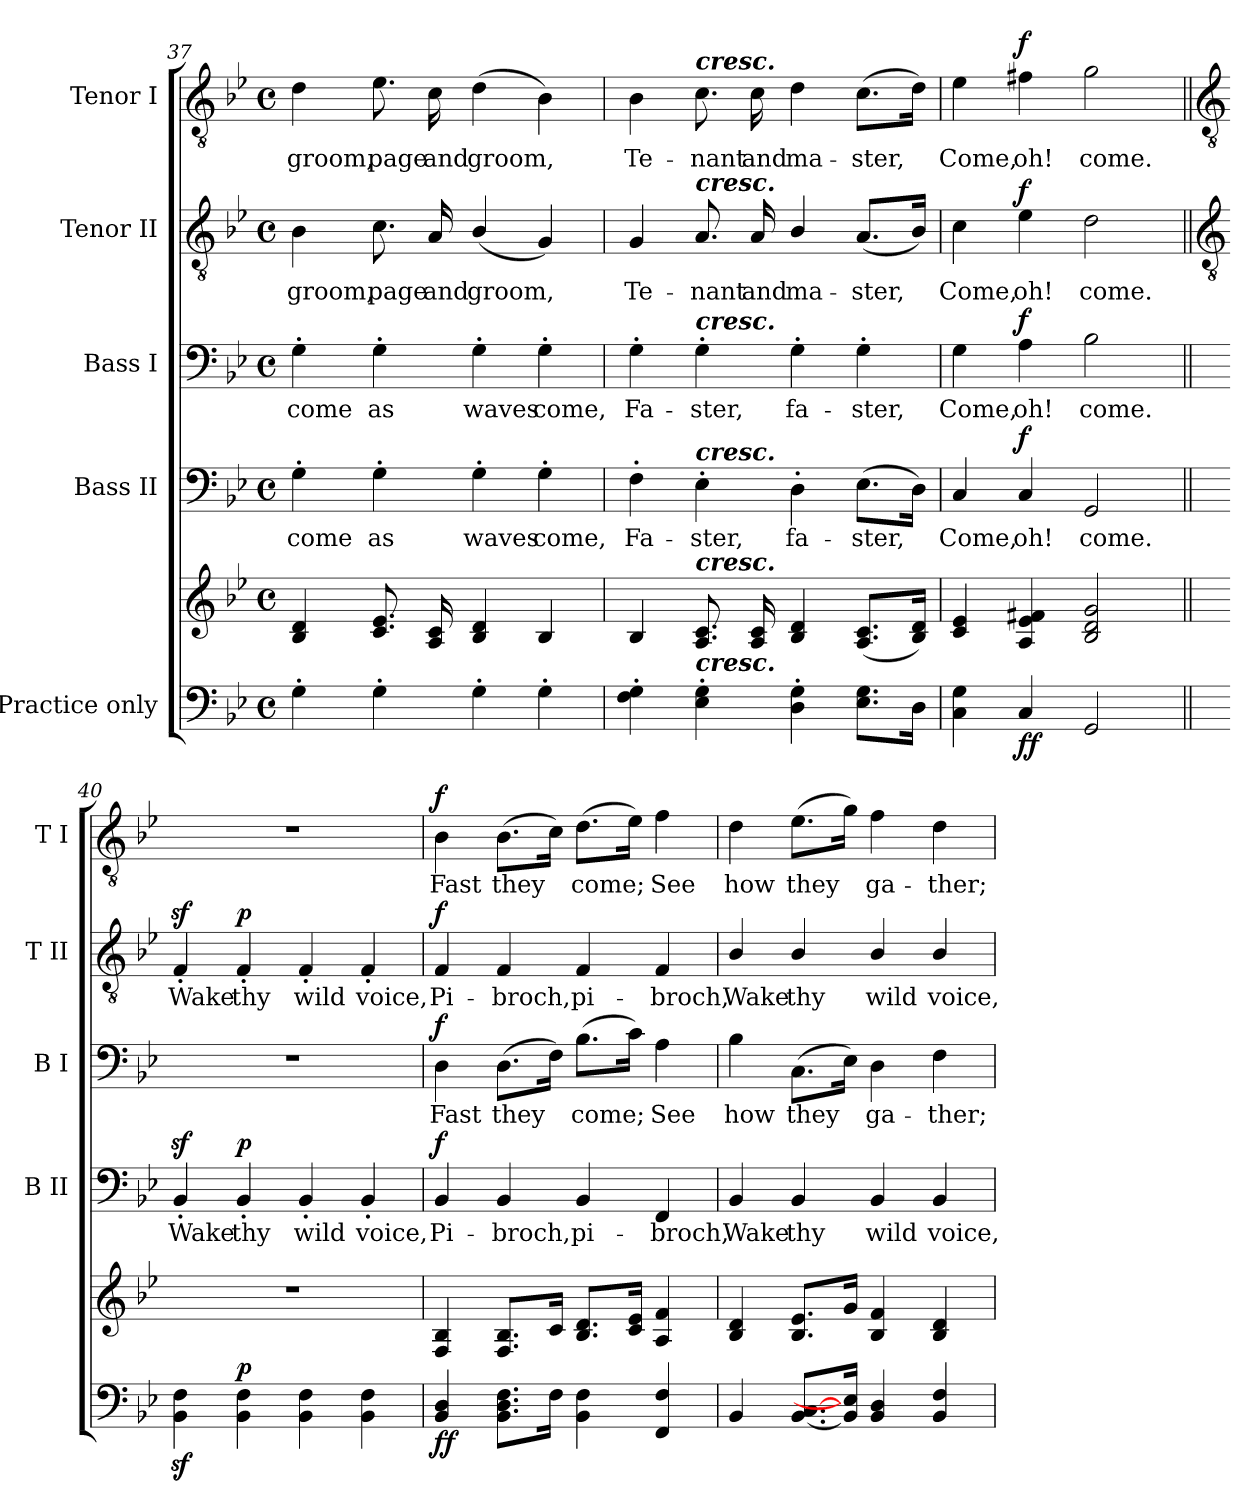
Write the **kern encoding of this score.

**kern	**kern	**dynam	**kern	**text	**dynam	**kern	**text	**dynam	**kern	**text	**dynam	**kern	**text	**dynam
*part5	*part5	*part5	*part4	*part4	*part4	*part3	*part3	*part3	*part2	*part2	*part2	*part1	*part1	*part1
*staff6	*staff5	*staff5/6	*staff4	*staff4	*staff4	*staff3	*staff3	*staff3	*staff2	*staff2	*staff2	*staff1	*staff1	*staff1
*I"Practice only	*	*	*I"Bass II	*	*	*I"Bass I	*	*	*I"Tenor II	*	*	*I"Tenor I	*	*
*	*	*	*I'B II	*	*	*I'B I	*	*	*I'T II	*	*	*I'T I	*	*
!!LO:LB:g=z
*clefF4	*clefG2	*	*clefF4	*	*	*clefF4	*	*	*clefGv2	*	*	*clefGv2	*	*
*k[b-e-]	*k[b-e-]	*	*k[b-e-]	*	*	*k[b-e-]	*	*	*k[b-e-]	*	*	*k[b-e-]	*	*
*B-:	*B-:	*	*B-:	*	*	*B-:	*	*	*B-:	*	*	*B-:	*	*
*M4/4	*M4/4	*	*M4/4	*	*	*M4/4	*	*	*M4/4	*	*	*M4/4	*	*
*met(c)	*met(c)	*	*met(c)	*	*	*met(c)	*	*	*met(c)	*	*	*met(c)	*	*
=37	=37	=37	=37	=37	=37	=37	=37	=37	=37	=37	=37	=37	=37	=37
!	!	!	!	!LO:LY:b	!	!	!LO:LY:b	!	!	!LO:LY:b	!	!	!LO:LY:b	!
4G'	4B- 4d	.	4G'	come	.	4G'	come	.	4B-	groom,	.	4d	groom,	.
!	!	!	!	!LO:LY:b	!	!	!LO:LY:b	!	!	!LO:LY:b	!	!	!LO:LY:b	!
4G'	8.c 8.e-	.	4G'	as	.	4G'	as	.	8.c	page	.	8.e-	page	.
!	!	!	!	!	!	!	!	!	!	!LO:LY:b	!	!	!LO:LY:b	!
.	16A 16c	.	.	.	.	.	.	.	16A	and	.	16c	and	.
!	!	!	!	!LO:LY:b	!	!	!LO:LY:b	!	!	!LO:LY:b	!	!	!LO:LY:b	!
4G'	4B- 4d	.	4G'	waves	.	4G'	waves	.	(<4B-/	groom,	.	(>4d	groom,	.
!	!	!	!	!LO:LY:b	!	!	!LO:LY:b	!	!	!	!	!	!	!
4G'	4B-	.	4G'	come,	.	4G'	come,	.	4G)	.	.	4B-)	.	.
=38	=38	=38	=38	=38	=38	=38	=38	=38	=38	=38	=38	=38	=38	=38
!	!	!	!	!LO:LY:b	!	!	!LO:LY:b	!	!	!LO:LY:b	!	!	!LO:LY:b	!
4F' 4G'	4B-	.	4F'	Fa-	.	4G'	Fa-	.	4G	Te-	.	4B-	Te-	.
!	!	!	!	!	!	!	!	!	!	!	!	!LO:TX:a:Bi:t=cresc.	!	!
!	!	!	!	!	!	!	!	!	!LO:TX:a:Bi:t=cresc.	!	!	!	!	!
!	!	!	!	!	!	!LO:TX:a:Bi:t=cresc.	!	!	!	!	!	!	!	!
!	!	!	!LO:TX:a:Bi:t=cresc.	!	!	!	!	!	!	!	!	!	!	!
!	!LO:TX:a:Bi:t=cresc.	!	!	!	!	!	!	!	!	!	!	!	!	!
!LO:TX:a:Bi:t=cresc.	!	!	!	!	!	!	!	!	!	!	!	!	!	!
!	!	!	!	!LO:LY:b	!	!	!LO:LY:b	!	!	!LO:LY:b	!	!	!LO:LY:b	!
4E-' 4G'	8.A 8.c	.	4E-'	-ster,	.	4G'	-ster,	.	8.A	-nant	.	8.c	-nant	.
!	!	!	!	!	!	!	!	!	!	!LO:LY:b	!	!	!LO:LY:b	!
.	16A 16c	.	.	.	.	.	.	.	16A	and	.	16c	and	.
!	!	!	!	!LO:LY:b	!	!	!LO:LY:b	!	!	!LO:LY:b	!	!	!LO:LY:b	!
4D' 4G'	4B- 4d	.	4D'	fa-	.	4G'	fa-	.	4B-/	ma-	.	4d	ma-	.
!	!	!	!	!LO:LY:b	!	!	!LO:LY:b	!	!	!LO:LY:b	!	!	!LO:LY:b	!
8.E- 8.GL	(<8.A 8.cL	.	(>8.E-L	-ster,	.	4G'	-ster,	.	(<8.AL	-ster,	.	(>8.cL	-ster,	.
16DJ	16B- 16dJ)	.	16DJ)	.	.	.	.	.	16B-J)	.	.	16dJ)	.	.
=39	=39	=39	=39	=39	=39	=39	=39	=39	=39	=39	=39	=39	=39	=39
!	!	!	!	!LO:LY:b	!	!	!LO:LY:b	!	!	!LO:LY:b	!	!	!LO:LY:b	!
4C 4G	4c 4e-	.	4C	Come,	.	4G	Come,	.	4c	Come,	.	4e-	Come,	.
!	!	!LO:DY:b=2	!	!LO:LY:b	!	!	!LO:LY:b	!	!	!LO:LY:b	!	!	!LO:LY:b	!
!	!	!LO:DY:n=1:b	!	!	!LO:DY:b	!	!	!LO:DY:b	!	!	!LO:DY:b	!	!	!LO:DY:b
4C	4A 4e- 4f#X	f f	4C	oh!	f	4A	oh!	f	4e-	oh!	f	4f#X	oh!	f
!	!	!	!	!LO:LY:b	!	!	!LO:LY:b	!	!	!LO:LY:b	!	!	!LO:LY:b	!
2GG	2B- 2d 2g	.	2GG	come.	.	2B-	come.	.	2d	come.	.	2g	come.	.
!!LO:LB:g=z
=40||	=40||	=40||	=40||	=40||	=40||	=40||	=40||	=40||	=40||	=40||	=40||	=40||	=40||	=40||
*	*	*	*	*	*	*	*	*	*clefGv2	*	*	*clefGv2	*	*
!	!	!	!	!LO:LY:b	!	!	!	!	!	!LO:LY:b	!	!	!	!
4BB-z> 4Fz>	1r	.	4BB-z<'	Wake	.	1r	.	.	4Fz<'	Wake	.	1r	.	.
!	!	!LO:DY:a=2	!	!LO:LY:b	!LO:DY:b	!	!	!	!	!LO:LY:b	!LO:DY:b	!	!	!
4BB- 4F	.	p	4BB-'	thy	p	.	.	.	4F'	thy	p	.	.	.
!	!	!	!	!LO:LY:b	!	!	!	!	!	!LO:LY:b	!	!	!	!
4BB- 4F	.	.	4BB-'	wild	.	.	.	.	4F'	wild	.	.	.	.
!	!	!	!	!LO:LY:b	!	!	!	!	!	!LO:LY:b	!	!	!	!
4BB- 4F	.	.	4BB-'	voice,	.	.	.	.	4F'	voice,	.	.	.	.
=41	=41	=41	=41	=41	=41	=41	=41	=41	=41	=41	=41	=41	=41	=41
!	!	!LO:DY:b=2	!	!LO:LY:b	!	!	!LO:LY:b	!	!	!LO:LY:b	!	!	!LO:LY:b	!
!	!	!LO:DY:n=1:b	!	!	!LO:DY:b	!	!	!LO:DY:b	!	!	!LO:DY:b	!	!	!LO:DY:b
4BB- 4D	4F 4B-	f f	4BB-	Pi-	f	4D	Fast	f	4F	Pi-	f	4B-	Fast	f
!	!	!	!	!LO:LY:b	!	!	!LO:LY:b	!	!	!LO:LY:b	!	!	!LO:LY:b	!
8.BB- 8.D 8.FL	8.F 8.B-L	.	4BB-	-broch,	.	(>8.DL	they	.	4F	-broch,	.	(>8.B-L	they	.
16FJ	16cJ	.	.	.	.	16FJ)	.	.	.	.	.	16cJ)	.	.
!	!	!	!	!LO:LY:b	!	!	!LO:LY:b	!	!	!LO:LY:b	!	!	!LO:LY:b	!
4BB- 4F	8.B- 8.dL	.	4BB-	pi-	.	(>8.B-L	come;	.	4F	pi-	.	(>8.dL	come;	.
.	16c 16e-J	.	.	.	.	16cJ)	.	.	.	.	.	16e-J)	.	.
!	!	!	!	!LO:LY:b	!	!	!LO:LY:b	!	!	!LO:LY:b	!	!	!LO:LY:b	!
4FF 4F	4A 4f	.	4FF	-broch,	.	4A	See	.	4F	-broch,	.	4f	See	.
=42	=42	=42	=42	=42	=42	=42	=42	=42	=42	=42	=42	=42	=42	=42
!	!	!	!	!LO:LY:b	!	!	!LO:LY:b	!	!	!LO:LY:b	!	!	!LO:LY:b	!
4BB-/	4B- 4d	.	4BB-/	Wake	.	4B-	how	.	4B-/	Wake	.	4d	how	.
!	!	!	!	!LO:LY:b	!	!	!LO:LY:b	!	!	!LO:LY:b	!	!	!LO:LY:b	!
[8.BB-/ [8.C/L	8.B- 8.e-L	.	4BB-/	thy	.	(>8.CL	they	.	4B-/	thy	.	(>8.e-L	they	.
16BB-] 16E-]J	16gJ	.	.	.	.	16E-J)	.	.	.	.	.	16gJ)	.	.
!	!	!	!	!LO:LY:b	!	!	!LO:LY:b	!	!	!LO:LY:b	!	!	!LO:LY:b	!
4BB-/ 4D/	4B- 4f	.	4BB-/	wild	.	4D	ga-	.	4B-/	wild	.	4f	ga-	.
!	!	!	!	!LO:LY:b	!	!	!LO:LY:b	!	!	!LO:LY:b	!	!	!LO:LY:b	!
4BB-/ 4F/	4B- 4d	.	4BB-/	voice,	.	4F	-ther;	.	4B-/	voice,	.	4d	-ther;	.
=	=	=	=	=	=	=	=	=	=	=	=	=	=	=
*-	*-	*-	*-	*-	*-	*-	*-	*-	*-	*-	*-	*-	*-	*-
